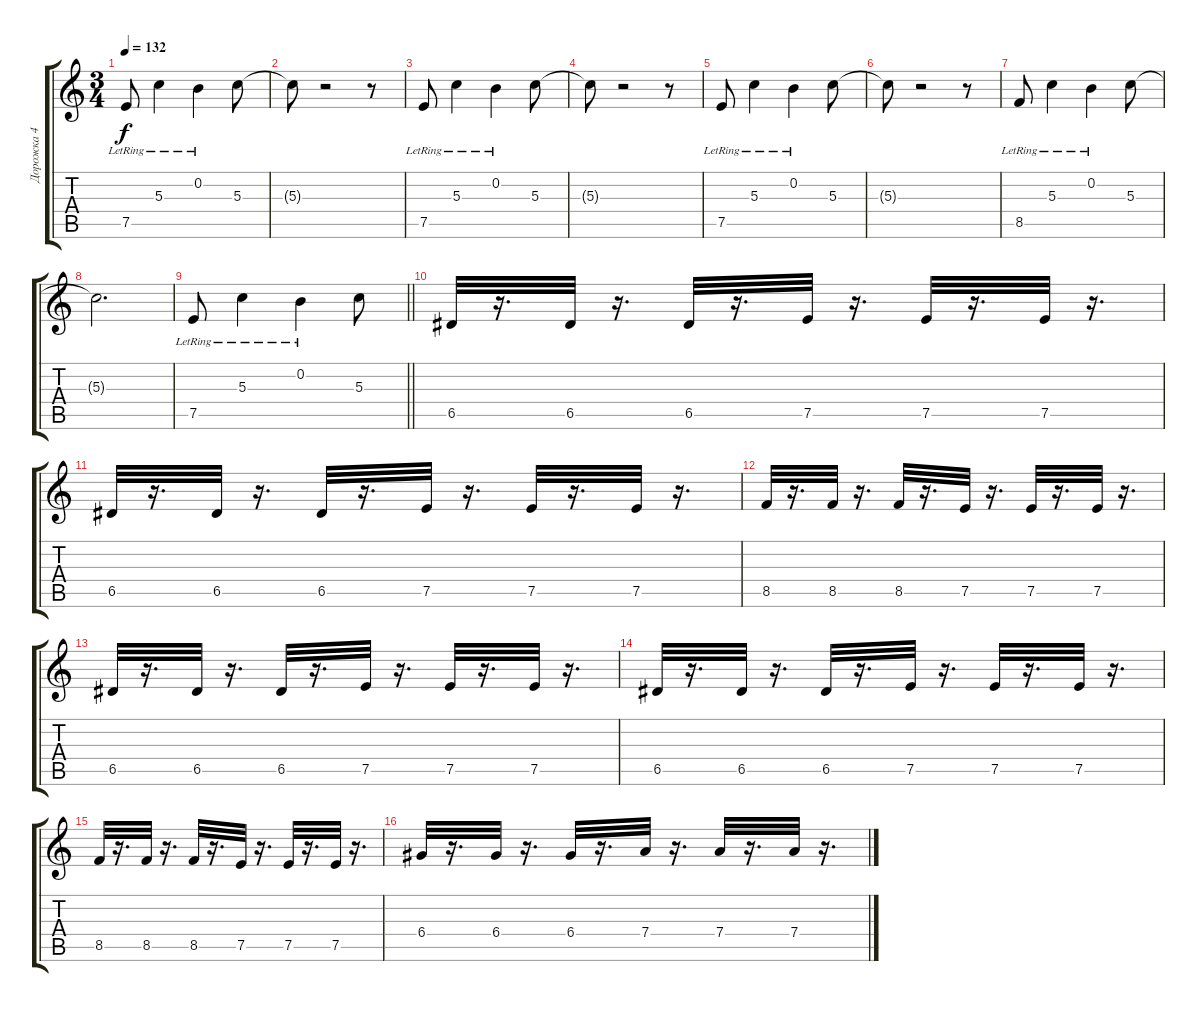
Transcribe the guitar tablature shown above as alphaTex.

\track ("Дорожка 4" "Дорожка 4") {instrument electricguitarclean}
\staff {score tabs}
\tuning (E4 B3 G3 D3 A2 E2) {hide}
\ts (3 4)
\tempo 132
\clef g2
\ks c
7.5{lr}.8{dy f} 5.3{lr}.4 0.2{lr}.4 5.3.8 |
5.3{t}.8 r.2 r.8 |
7.5{lr}.8 5.3{lr}.4 0.2{lr}.4 5.3.8 |
5.3{t}.8 r.2 r.8 |
7.5{lr}.8 5.3{lr}.4 0.2{lr}.4 5.3.8 |
5.3{t}.8 r.2 r.8 |
8.5{lr}.8 5.3{lr}.4 0.2{lr}.4 5.3.8 |
5.3{t}.2{d} |
\barLineRight lightlight
7.5{lr}.8 5.3{lr}.4 0.2{lr}.4 5.3.8 |
\section ("" "")
6.5.32{volume 8 instrument electricguitarmuted} r.16{d} 6.5.32 r.16{d} 6.5.32 r.16{d} 7.5.32 r.16{d} 7.5.32 r.16{d} 7.5.32 r.16{d} |
6.5.32 r.16{d} 6.5.32 r.16{d} 6.5.32 r.16{d} 7.5.32 r.16{d} 7.5.32 r.16{d} 7.5.32 r.16{d} |
8.5.32 r.16{d} 8.5.32 r.16{d} 8.5.32 r.16{d} 7.5.32 r.16{d} 7.5.32 r.16{d} 7.5.32 r.16{d} |
6.5.32{volume 8 instrument electricguitarmuted} r.16{d} 6.5.32 r.16{d} 6.5.32 r.16{d} 7.5.32 r.16{d} 7.5.32 r.16{d} 7.5.32 r.16{d} |
6.5.32 r.16{d} 6.5.32 r.16{d} 6.5.32 r.16{d} 7.5.32 r.16{d} 7.5.32 r.16{d} 7.5.32 r.16{d} |
8.5.32 r.16{d} 8.5.32 r.16{d} 8.5.32 r.16{d} 7.5.32 r.16{d} 7.5.32 r.16{d} 7.5.32 r.16{d} |
6.4.32 r.16{d} 6.4.32 r.16{d} 6.4.32 r.16{d} 7.4.32 r.16{d} 7.4.32 r.16{d} 7.4.32 r.16{d}
